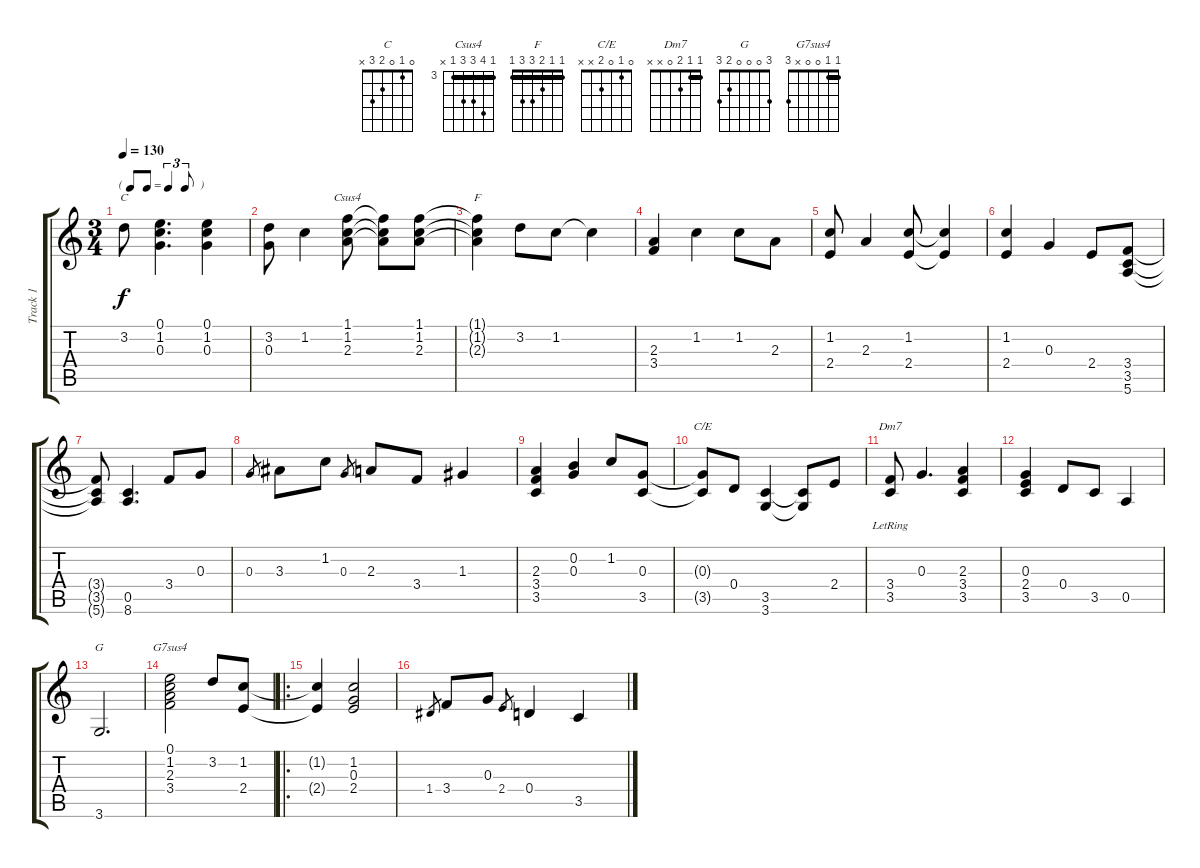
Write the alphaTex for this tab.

\track ("Track 1" "Track 1") {instrument acousticguitarsteel}
\staff {score tabs}
\tuning (E4 B3 G3 D3 A2 E2) {hide}
\chord ("C" 0 1 0 2 3 x)
\chord ("Csus4" 3 6 5 5 3 x) {firstfret 3 barre 3}
\chord ("F" 1 1 2 3 3 1) {barre 1}
\chord ("C/E" 0 1 0 2 x x)
\chord ("Dm7" 1 1 2 0 x x) {barre 1}
\chord ("G" 3 0 0 0 2 3)
\chord ("G7sus4" 1 1 0 0 x 3) {barre 1}
\ts (3 4)
\tf triplet8th
\tempo 130
\clef g2
\ks c
3.2.8{ch "C" dy f} (0.1 1.2 0.3).4{d} (0.1 1.2 0.3).4 |
(3.2 0.3).8 1.2.4 (1.1 1.2 2.3).8{ch "Csus4"} (1.1{t} 1.2{t} 2.3{t}).8 (1.1 1.2 2.3).8 |
(1.1{t} 1.2{t} 2.3{t}).4{ch "F"} 3.2.8 1.2.8 1.2{t}.4 |
(2.3 3.4).4 1.2.4 1.2.8 2.3.8 |
(1.2 2.4).8 2.3.4 (1.2 2.4).8 (1.2{t} 2.4{t}).4 |
(1.2 2.4).4 0.3.4 2.4.8 (3.4 3.5 5.6).8 |
(3.4{t} 3.5{t} 5.6{t}).8 (0.5 8.6).4{d} 3.4.8 0.3.8 |
0.3.8{gr} 3.3.8 1.2.8 0.3.8{gr} 2.3.8 3.4.8 1.3.4 |
(2.3 3.4 3.5).4 (0.2 0.3).4 1.2.8{beam Up} (0.3 3.5).8{beam Up} |
(0.3{t} 3.5{t}).8{ch "C/E"} 0.4.8 (3.5 3.6).4 (3.5{t} 3.6{t}).8 2.4.8 |
(3.4 3.5{lr}).8{ch "Dm7"} 0.3.4{d} (2.3 3.4 3.5).4 |
(0.3 2.4 3.5).4 0.4.8 3.5.8 0.5.4 |
3.6.2{d ch "G"} |
(0.1 1.2 2.3 3.4).2{ch "G7sus4"} 3.2.8 (1.2 2.4).8 |
\ro
(1.2{t} 2.4{t}).4 (1.2 0.3 2.4).2 |
1.4.8{gr} 3.4.8 0.3.8 2.4.8{gr} 0.4.4 3.5.4
